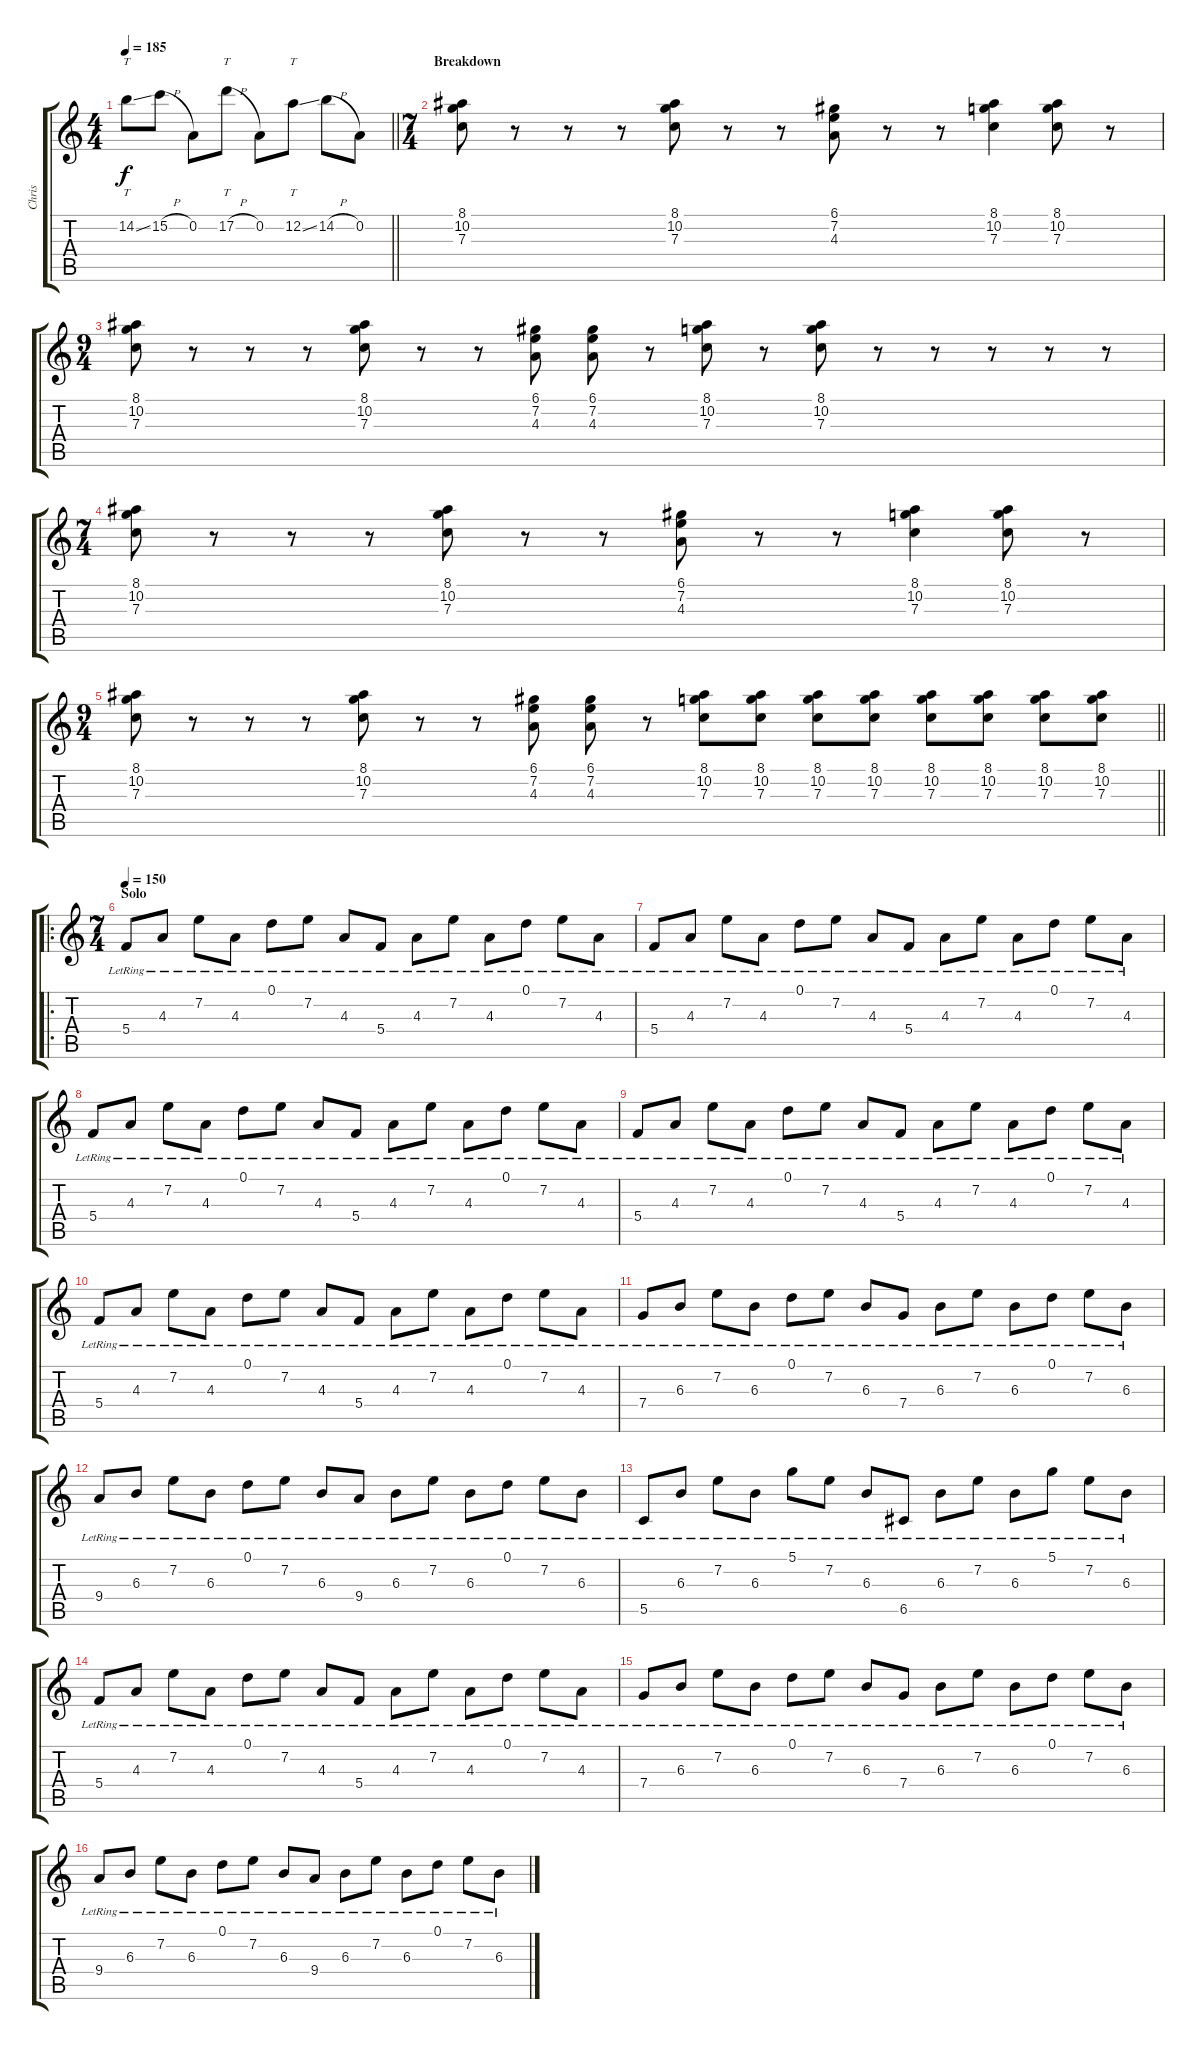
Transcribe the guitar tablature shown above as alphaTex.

\track ("Chris" "Chris") {instrument overdrivenguitar}
\staff {score tabs}
\tuning (D4 A3 F3 C3 G2 C2) {hide}
\ts (4 4)
\tempo 185
\clef g2
\barLineRight lightlight
\ks c
14.2{ss}.8{tt dy f} 15.2{h}.8 0.2.8 17.2{h}.8{tt} 0.2.8 12.2{ss}.8{tt} 14.2{h}.8 0.2.8 |
\ts (7 4)
\section ("" "Breakdown")
(8.1 10.2 7.3).8 r.8 r.8 r.8 (8.1 10.2 7.3).8 r.8 r.8 (6.1 7.2 4.3).8 r.8 r.8 (8.1 10.2 7.3).4 (8.1 10.2 7.3).8 r.8 |
\ts (9 4)
(8.1 10.2 7.3).8 r.8 r.8 r.8 (8.1 10.2 7.3).8 r.8 r.8 (6.1 7.2 4.3).8 (6.1 7.2 4.3).8 r.8 (8.1 10.2 7.3).8 r.8 (8.1 10.2 7.3).8 r.8 r.8 r.8 r.8 r.8 |
\ts (7 4)
(8.1 10.2 7.3).8 r.8 r.8 r.8 (8.1 10.2 7.3).8 r.8 r.8 (6.1 7.2 4.3).8 r.8 r.8 (8.1 10.2 7.3).4 (8.1 10.2 7.3).8 r.8 |
\ts (9 4)
\barLineRight lightlight
(8.1 10.2 7.3).8 r.8 r.8 r.8 (8.1 10.2 7.3).8 r.8 r.8 (6.1 7.2 4.3).8 (6.1 7.2 4.3).8 r.8 (8.1 10.2 7.3).8 (8.1 10.2 7.3).8 (8.1 10.2 7.3).8 (8.1 10.2 7.3).8 (8.1 10.2 7.3).8 (8.1 10.2 7.3).8 (8.1 10.2 7.3).8 (8.1 10.2 7.3).8 |
\ro
\ts (7 4)
\section ("" "Solo")
\tempo 150
5.4{lr}.8{instrument electricguitarclean} 4.3{lr}.8 7.2{lr}.8 4.3{lr}.8 0.1{lr}.8 7.2{lr}.8 4.3{lr}.8 5.4{lr}.8 4.3{lr}.8 7.2{lr}.8 4.3{lr}.8 0.1{lr}.8 7.2{lr}.8 4.3{lr}.8 |
5.4{lr}.8 4.3{lr}.8 7.2{lr}.8 4.3{lr}.8 0.1{lr}.8 7.2{lr}.8 4.3{lr}.8 5.4{lr}.8 4.3{lr}.8 7.2{lr}.8 4.3{lr}.8 0.1{lr}.8 7.2{lr}.8 4.3{lr}.8 |
5.4{lr}.8 4.3{lr}.8 7.2{lr}.8 4.3{lr}.8 0.1{lr}.8 7.2{lr}.8 4.3{lr}.8 5.4{lr}.8 4.3{lr}.8 7.2{lr}.8 4.3{lr}.8 0.1{lr}.8 7.2{lr}.8 4.3{lr}.8 |
5.4{lr}.8 4.3{lr}.8 7.2{lr}.8 4.3{lr}.8 0.1{lr}.8 7.2{lr}.8 4.3{lr}.8 5.4{lr}.8 4.3{lr}.8 7.2{lr}.8 4.3{lr}.8 0.1{lr}.8 7.2{lr}.8 4.3{lr}.8 |
5.4{lr}.8 4.3{lr}.8 7.2{lr}.8 4.3{lr}.8 0.1{lr}.8 7.2{lr}.8 4.3{lr}.8 5.4{lr}.8 4.3{lr}.8 7.2{lr}.8 4.3{lr}.8 0.1{lr}.8 7.2{lr}.8 4.3{lr}.8 |
7.4{lr}.8 6.3{lr}.8 7.2{lr}.8 6.3{lr}.8 0.1{lr}.8 7.2{lr}.8 6.3{lr}.8 7.4{lr}.8 6.3{lr}.8 7.2{lr}.8 6.3{lr}.8 0.1{lr}.8 7.2{lr}.8 6.3{lr}.8 |
9.4{lr}.8 6.3{lr}.8 7.2{lr}.8 6.3{lr}.8 0.1{lr}.8 7.2{lr}.8 6.3{lr}.8 9.4{lr}.8 6.3{lr}.8 7.2{lr}.8 6.3{lr}.8 0.1{lr}.8 7.2{lr}.8 6.3{lr}.8 |
5.5{lr}.8 6.3{lr}.8 7.2{lr}.8 6.3{lr}.8 5.1{lr}.8 7.2{lr}.8 6.3{lr}.8 6.5{lr}.8 6.3{lr}.8 7.2{lr}.8 6.3{lr}.8 5.1{lr}.8 7.2{lr}.8 6.3{lr}.8 |
5.4{lr}.8 4.3{lr}.8 7.2{lr}.8 4.3{lr}.8 0.1{lr}.8 7.2{lr}.8 4.3{lr}.8 5.4{lr}.8 4.3{lr}.8 7.2{lr}.8 4.3{lr}.8 0.1{lr}.8 7.2{lr}.8 4.3{lr}.8 |
7.4{lr}.8 6.3{lr}.8 7.2{lr}.8 6.3{lr}.8 0.1{lr}.8 7.2{lr}.8 6.3{lr}.8 7.4{lr}.8 6.3{lr}.8 7.2{lr}.8 6.3{lr}.8 0.1{lr}.8 7.2{lr}.8 6.3{lr}.8 |
9.4{lr}.8 6.3{lr}.8 7.2{lr}.8 6.3{lr}.8 0.1{lr}.8 7.2{lr}.8 6.3{lr}.8 9.4{lr}.8 6.3{lr}.8 7.2{lr}.8 6.3{lr}.8 0.1{lr}.8 7.2{lr}.8 6.3{lr}.8
